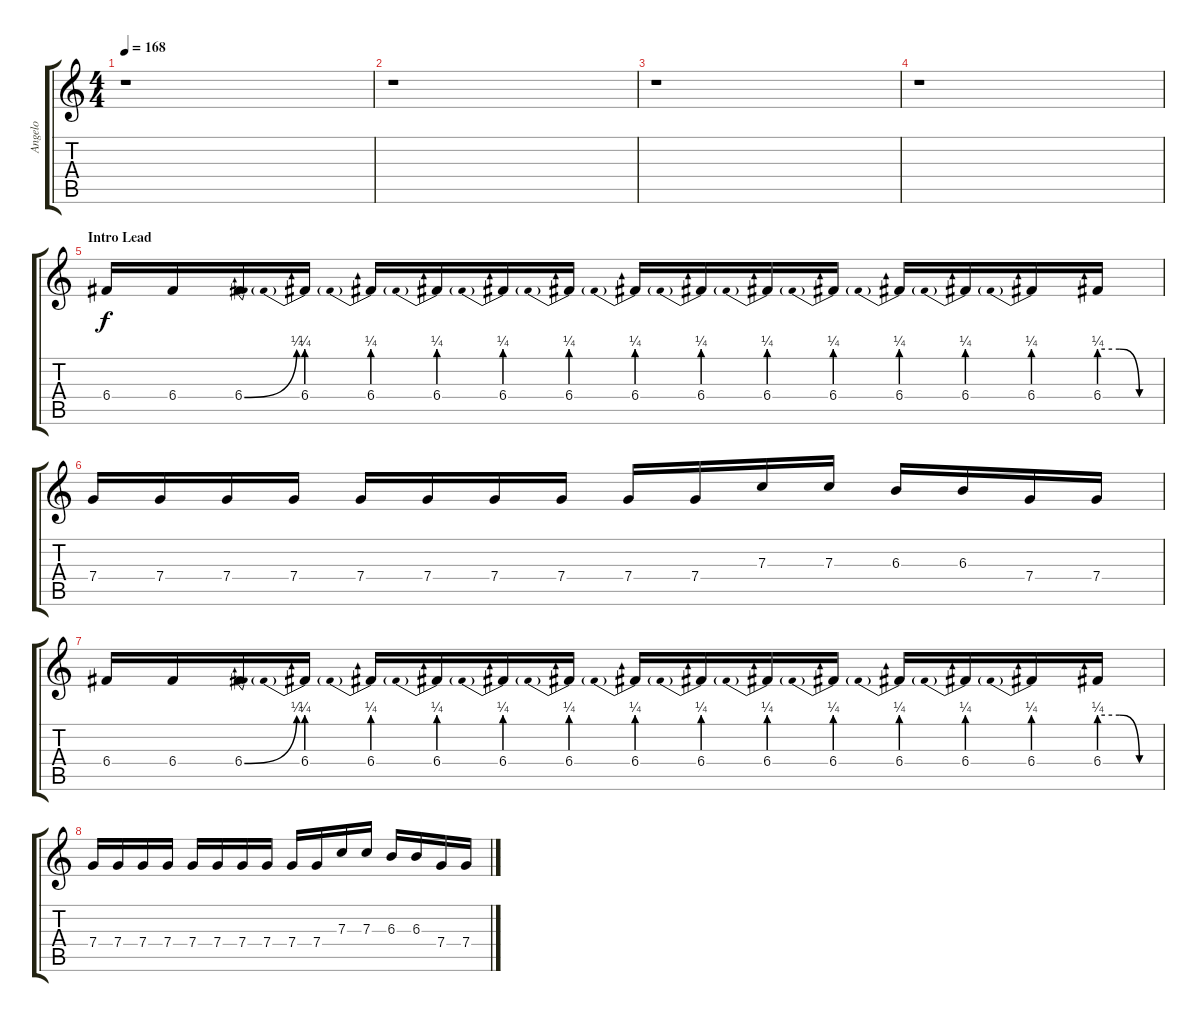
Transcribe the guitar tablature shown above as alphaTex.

\track ("Angelo" "Angelo") {instrument distortionguitar}
\staff {score tabs}
\tuning (D4 A3 F3 C3 G2 D2) {hide}
\ts (4 4)
\tempo 168
\clef g2
\ks c
r.1{dy f instrument distortionguitar} |
r.1 |
r.1 |
r.1 |
\section ("" "Intro Lead")
6.4.16 6.4.16 6.4{be (bend 0 0 60 1)}.16 6.4{be (prebend 0 1 60 1)}.16 6.4{be (prebend 0 1 60 1)}.16 6.4{be (prebend 0 1 60 1)}.16 6.4{be (prebend 0 1 60 1)}.16 6.4{be (prebend 0 1 60 1)}.16 6.4{be (prebend 0 1 60 1)}.16 6.4{be (prebend 0 1 60 1)}.16 6.4{be (prebend 0 1 60 1)}.16 6.4{be (prebend 0 1 60 1)}.16 6.4{be (prebend 0 1 60 1)}.16 6.4{be (prebend 0 1 60 1)}.16 6.4{be (prebend 0 1 60 1)}.16 6.4{be (custom 0 1 20 1 40 0 60 0)}.16 |
7.4.16 7.4.16 7.4.16 7.4.16 7.4.16 7.4.16 7.4.16 7.4.16 7.4.16 7.4.16 7.3.16 7.3.16 6.3.16 6.3.16 7.4.16 7.4.16 |
6.4.16 6.4.16 6.4{be (bend 0 0 60 1)}.16 6.4{be (prebend 0 1 60 1)}.16 6.4{be (prebend 0 1 60 1)}.16 6.4{be (prebend 0 1 60 1)}.16 6.4{be (prebend 0 1 60 1)}.16 6.4{be (prebend 0 1 60 1)}.16 6.4{be (prebend 0 1 60 1)}.16 6.4{be (prebend 0 1 60 1)}.16 6.4{be (prebend 0 1 60 1)}.16 6.4{be (prebend 0 1 60 1)}.16 6.4{be (prebend 0 1 60 1)}.16 6.4{be (prebend 0 1 60 1)}.16 6.4{be (prebend 0 1 60 1)}.16 6.4{be (custom 0 1 20 1 40 0 60 0)}.16 |
7.4.16 7.4.16 7.4.16 7.4.16 7.4.16 7.4.16 7.4.16 7.4.16 7.4.16 7.4.16 7.3.16 7.3.16 6.3.16 6.3.16 7.4.16 7.4.16
